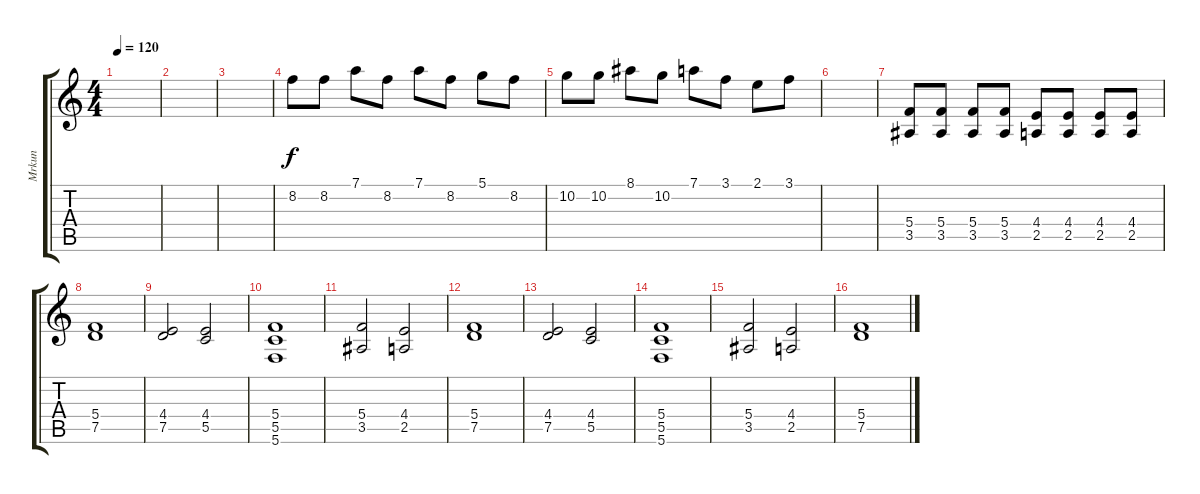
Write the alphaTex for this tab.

\track ("Mrkun" "Mrkun") {instrument distortionguitar}
\staff {score tabs}
\tuning (D4 A3 F3 C3 G2 C2) {hide}
\ts (4 4)
\tempo 120
\clef g2
\ks c
|
|
|
8.2.8 8.2.8 7.1.8 8.2.8 7.1.8 8.2.8 5.1.8 8.2.8 |
10.2.8 10.2.8 8.1.8 10.2.8 7.1.8 3.1.8 2.1.8 3.1.8 |
|
(5.4 3.5).8 (5.4 3.5).8 (5.4 3.5).8 (5.4 3.5).8 (4.4 2.5).8 (4.4 2.5).8 (4.4 2.5).8 (4.4 2.5).8 |
(5.4 7.5).1 |
(4.4 7.5).2 (4.4 5.5).2 |
(5.4 5.5 5.6).1 |
(5.4 3.5).2 (4.4 2.5).2 |
(5.4 7.5).1 |
(4.4 7.5).2 (4.4 5.5).2 |
(5.4 5.5 5.6).1 |
(5.4 3.5).2 (4.4 2.5).2 |
(5.4 7.5).1
